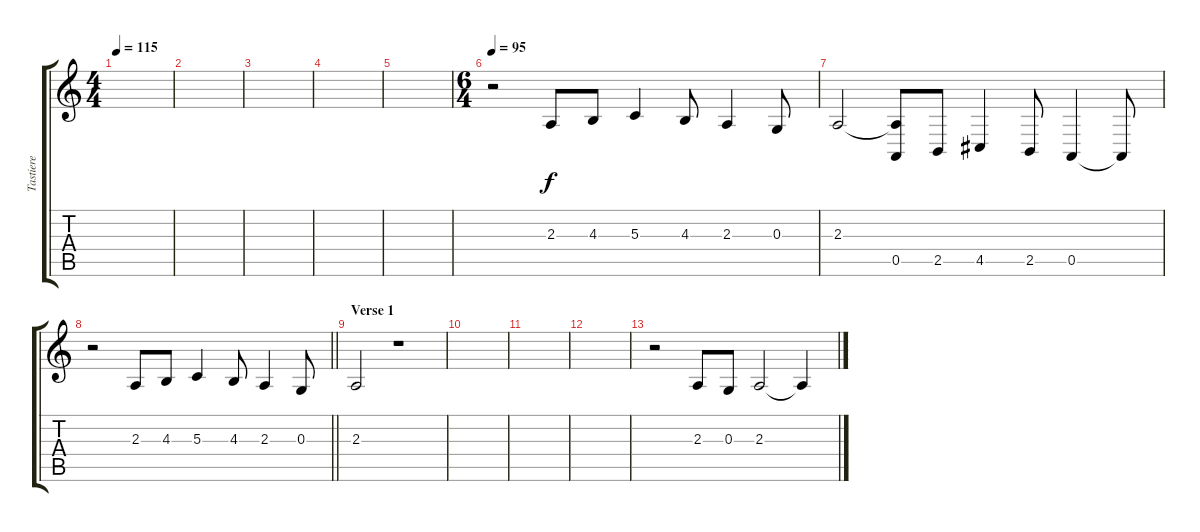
\track ("Tastiere" "Tastiere") {instrument stringensemble1}
\staff {score tabs}
\tuning (E4 B3 G3 D3 A2 E2) {hide}
\ts (4 4)
\tempo 115
\clef g2
\ks c
|
|
|
|
|
\ts (6 4)
\tempo 95
r.2 2.3.8 4.3.8 5.3.4 4.3.8 2.3.4 0.3.8 |
2.3.2 (2.3{t} 0.5).8 2.5.8 4.5.4 2.5.8 0.5.4 0.5{t}.8 |
\barLineRight lightlight
r.2 2.3.8 4.3.8 5.3.4 4.3.8 2.3.4 0.3.8 |
\section ("" "Verse 1")
2.3.2 r.1 |
|
|
|
r.2 2.3.8 0.3.8 2.3.2 2.3{t}.4
